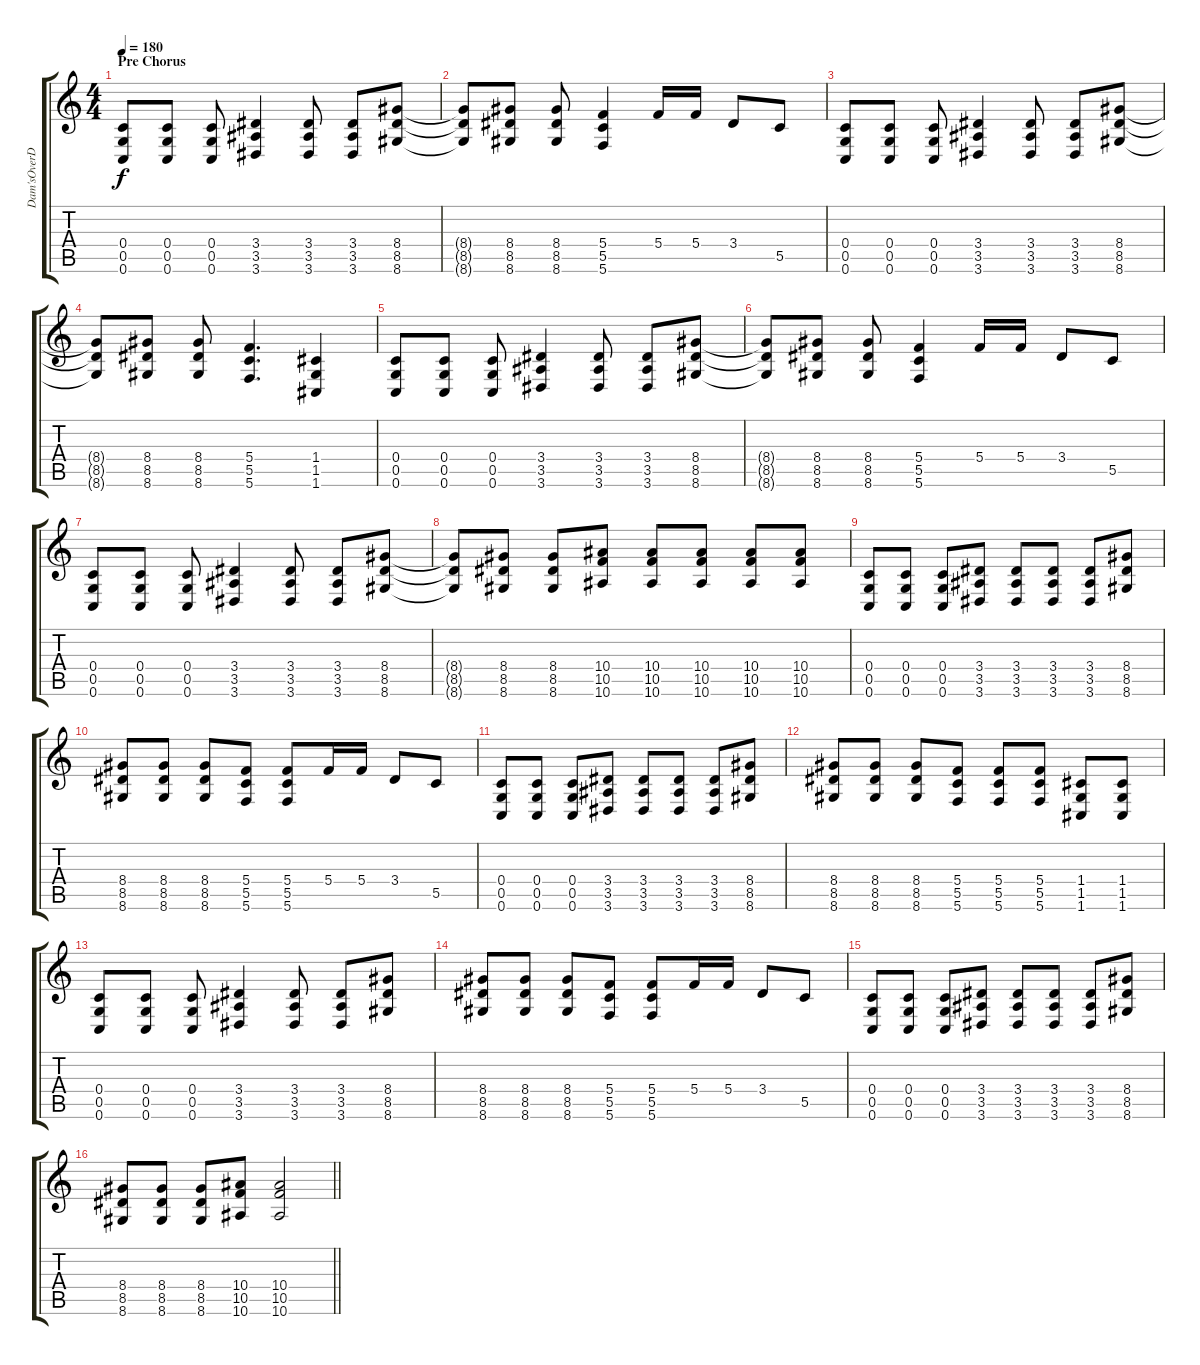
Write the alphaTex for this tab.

\track ("Dam'sOverDubs" "Dam'sOverD") {instrument distortionguitar}
\staff {score tabs}
\tuning (D4 A3 F3 C3 G2 C2) {hide}
\ts (4 4)
\section ("" "Pre Chorus")
\tempo 180
\clef g2
\ks c
(0.4 0.5 0.6).8{dy f} (0.4 0.5 0.6).8 (0.4 0.5 0.6).8 (3.4 3.5 3.6).4 (3.4 3.5 3.6).8 (3.4 3.5 3.6).8 (8.4 8.5 8.6).8 |
(8.4{t} 8.5{t} 8.6{t}).8 (8.4 8.5 8.6).8 (8.4 8.5 8.6).8 (5.4 5.5 5.6).4 5.4.16 5.4.16 3.4.8 5.5.8 |
(0.4 0.5 0.6).8 (0.4 0.5 0.6).8 (0.4 0.5 0.6).8 (3.4 3.5 3.6).4 (3.4 3.5 3.6).8 (3.4 3.5 3.6).8 (8.4 8.5 8.6).8 |
(8.4{t} 8.5{t} 8.6{t}).8 (8.4 8.5 8.6).8 (8.4 8.5 8.6).8 (5.4 5.5 5.6).4{d} (1.4 1.5 1.6).4 |
(0.4 0.5 0.6).8 (0.4 0.5 0.6).8 (0.4 0.5 0.6).8 (3.4 3.5 3.6).4 (3.4 3.5 3.6).8 (3.4 3.5 3.6).8 (8.4 8.5 8.6).8 |
(8.4{t} 8.5{t} 8.6{t}).8 (8.4 8.5 8.6).8 (8.4 8.5 8.6).8 (5.4 5.5 5.6).4 5.4.16 5.4.16 3.4.8 5.5.8 |
(0.4 0.5 0.6).8 (0.4 0.5 0.6).8 (0.4 0.5 0.6).8 (3.4 3.5 3.6).4 (3.4 3.5 3.6).8 (3.4 3.5 3.6).8 (8.4 8.5 8.6).8 |
(8.4{t} 8.5{t} 8.6{t}).8 (8.4 8.5 8.6).8 (8.4 8.5 8.6).8 (10.4 10.5 10.6).8 (10.4 10.5 10.6).8 (10.4 10.5 10.6).8 (10.4 10.5 10.6).8 (10.4 10.5 10.6).8 |
(0.4 0.5 0.6).8 (0.4 0.5 0.6).8 (0.4 0.5 0.6).8 (3.4 3.5 3.6).8 (3.4 3.5 3.6).8 (3.4 3.5 3.6).8 (3.4 3.5 3.6).8 (8.4 8.5 8.6).8 |
(8.4 8.5 8.6).8 (8.4 8.5 8.6).8 (8.4 8.5 8.6).8 (5.4 5.5 5.6).8 (5.4 5.5 5.6).8 5.4.16 5.4.16 3.4.8 5.5.8 |
(0.4 0.5 0.6).8 (0.4 0.5 0.6).8 (0.4 0.5 0.6).8 (3.4 3.5 3.6).8 (3.4 3.5 3.6).8 (3.4 3.5 3.6).8 (3.4 3.5 3.6).8 (8.4 8.5 8.6).8 |
(8.4 8.5 8.6).8 (8.4 8.5 8.6).8 (8.4 8.5 8.6).8 (5.4 5.5 5.6).8 (5.4 5.5 5.6).8 (5.4 5.5 5.6).8 (1.4 1.5 1.6).8 (1.4 1.5 1.6).8 |
(0.4 0.5 0.6).8 (0.4 0.5 0.6).8 (0.4 0.5 0.6).8 (3.4 3.5 3.6).4 (3.4 3.5 3.6).8 (3.4 3.5 3.6).8 (8.4 8.5 8.6).8 |
(8.4 8.5 8.6).8 (8.4 8.5 8.6).8 (8.4 8.5 8.6).8 (5.4 5.5 5.6).8 (5.4 5.5 5.6).8 5.4.16 5.4.16 3.4.8 5.5.8 |
(0.4 0.5 0.6).8 (0.4 0.5 0.6).8 (0.4 0.5 0.6).8 (3.4 3.5 3.6).8 (3.4 3.5 3.6).8 (3.4 3.5 3.6).8 (3.4 3.5 3.6).8 (8.4 8.5 8.6).8 |
\barLineRight lightlight
(8.4 8.5 8.6).8 (8.4 8.5 8.6).8 (8.4 8.5 8.6).8 (10.4 10.5 10.6).8 (10.4 10.5 10.6).2
